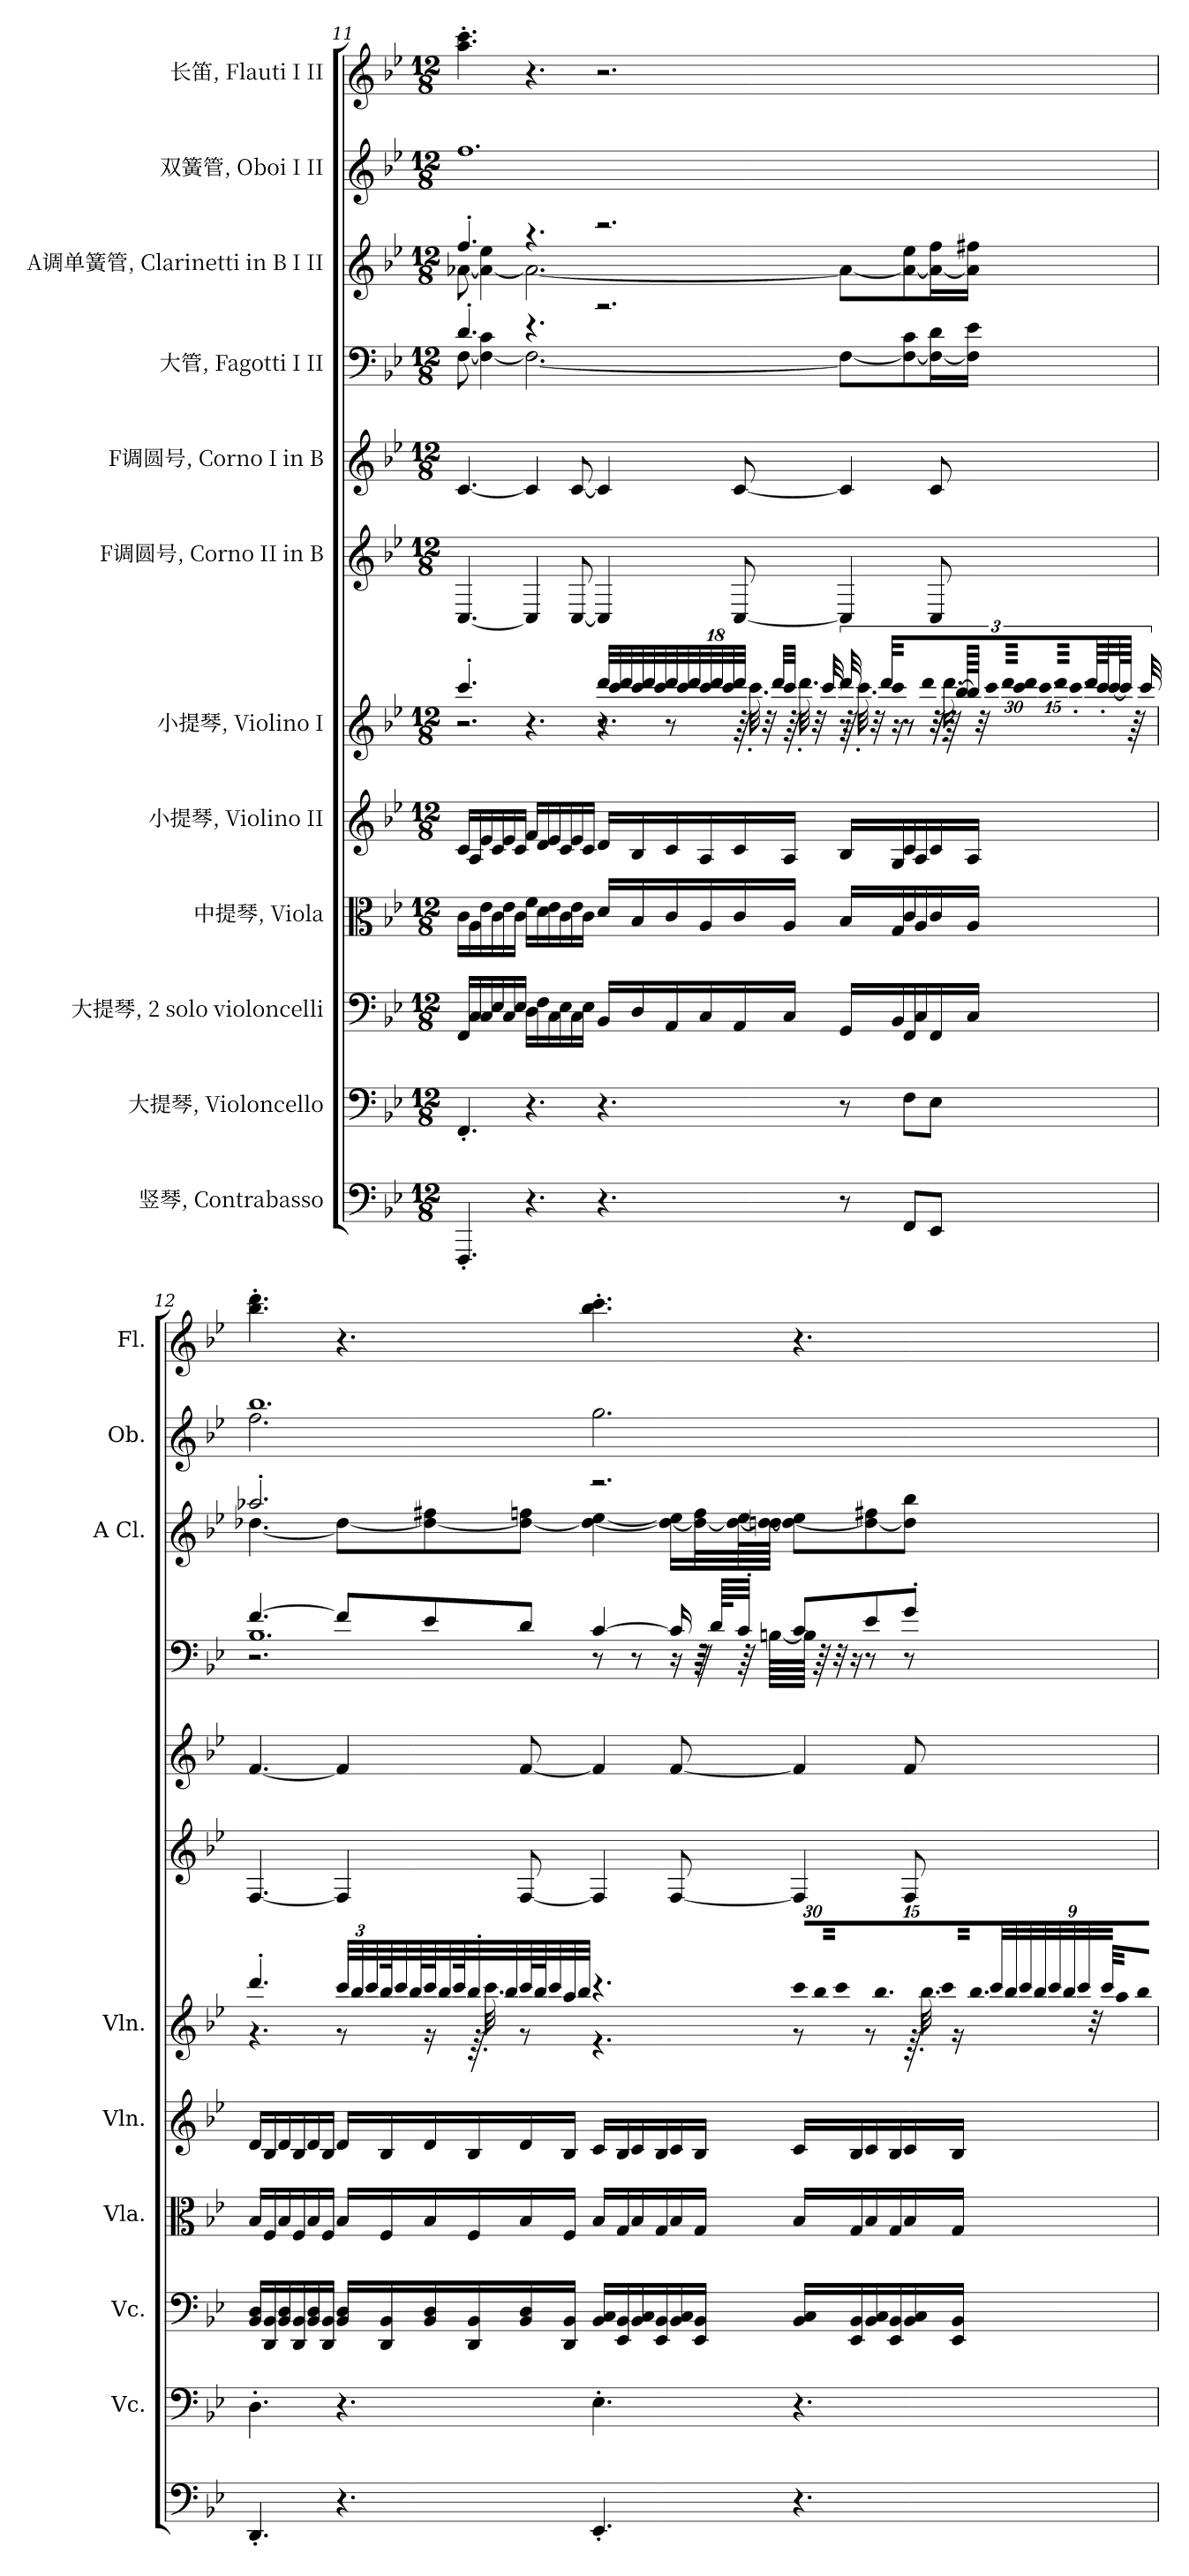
**kern	**kern	**kern	**kern	**kern	**kern	**kern	**kern	**kern	**kern	**kern	**kern
*part12	*part11	*part10	*part9	*part8	*part7	*part6	*part5	*part4	*part3	*part2	*part1
*staff12	*staff11	*staff10	*staff9	*staff8	*staff7	*staff6	*staff5	*staff4	*staff3	*staff2	*staff1
*I"竖琴, Contrabasso	*I"大提琴, Violoncello	*I"大提琴, 2 solo violoncelli	*I"中提琴, Viola	*I"小提琴, Violino II	*I"小提琴, Violino I	*I"F调圆号, Corno II in B	*I"F调圆号, Corno I in B	*I"大管, Fagotti I II	*I"A调单簧管, Clarinetti in B I II	*I"双簧管, Oboi I II	*I"长笛, Flauti I II
*	*I'Vc.	*I'Vc.	*I'Vla.	*I'Vln.	*I'Vln.	*	*	*	*I'A Cl.	*I'Ob.	*I'Fl.
!!LO:PB:g=z
*clefF4	*clefF4	*clefF4	*clefC3	*clefG2	*clefG2	*clefG2	*clefG2	*clefF4	*clefG2	*clefG2	*clefG2
*	*	*	*	*	*	*ITrd4c7	*ITrd4c7	*	*ITrd2c3	*	*
*k[b-e-]	*k[b-e-]	*k[b-e-]	*k[b-e-]	*k[b-e-]	*k[b-e-]	*k[b-e-a-]	*k[b-e-a-]	*k[b-e-]	*k[f#]	*k[b-e-]	*k[b-e-]
*M12/8	*M12/8	*M12/8	*M12/8	*M12/8	*M12/8	*M12/8	*M12/8	*M12/8	*M12/8	*M12/8	*M12/8
*MM58	*MM58	*MM58	*MM58	*MM58	*MM58	*MM58	*MM58	*MM58	*MM58	*MM58	*MM58
=11	=11	=11	=11	=11	=11	=11	=11	=11	=11	=11	=11
*	*	*	*	*	*^	*	*	*^	*^	*	*
*	*	*	*	*	*	*^	*	*	*	*	*	*	*	*
4.FFF'/	4.FF'/	16FF/LL	16c\LL	16c/LL	4.ccc'/	2.r	2.r	[4.FF/	[4.F/	4.d'/	[8F\	4.dd'/	[8fn\	1.ff	4.aa\' 4.ccc\'
.	.	16C/	16A\	16A/	.	.	.	.	.	.	.	.	.	.	.
.	.	16C/	16e-\	16e-/	.	.	.	.	.	.	4F\_ 4c\	.	4f\_ 4cc\	.	.
.	.	16E-/	16c\	16c/	.	.	.	.	.	.	.	.	.	.	.
.	.	16C/	16e-\	16e-/	.	.	.	.	.	.	.	.	.	.	.
.	.	16E-/JJ	16c\JJ	16c/JJ	.	.	.	.	.	.	.	.	.	.	.
*	*	*	*	*	*	*	*	*	*	*	*	*	*	*	*MM58
4.r	4.r	16D\LL	16f\LL	16f/LL	4.r	.	.	4FF/]	4F/]	4.r	2.F\_	4.r	2.f\_	.	4.r
.	.	16F\	16d\	16d/	.	.	.	.	.	.	.	.	.	.	.
.	.	16C\	16e-\	16e-/	.	.	.	.	.	.	.	.	.	.	.
.	.	16E-\	16c\	16c/	.	.	.	.	.	.	.	.	.	.	.
.	.	16C\	16e-\	16e-/	.	.	.	[8FF/	[8F/	.	.	.	.	.	.
.	.	16E-\JJ	16c\JJ	16c/JJ	.	.	.	.	.	.	.	.	.	.	.
*	*	*	*	*	*Xbrackettup	*	*	*	*	*	*	*	*	*	*
*	*	*	*	*	*	*	*	*	*	*	*	*	*	*	*MM58
4.r	4.r	16BB-/LL	16d/LL	16d/LL	48ddd/LLL	8r	4.r	4FF/]	4F/]	2.r	.	2.r	.	.	2.r
.	.	.	.	.	48ccc/	.	.	.	.	.	.	.	.	.	.
.	.	.	.	.	48ddd/	.	.	.	.	.	.	.	.	.	.
.	.	16D/	16B-/	16B-/	48ccc/	.	.	.	.	.	.	.	.	.	.
.	.	.	.	.	48ddd/	.	.	.	.	.	.	.	.	.	.
.	.	.	.	.	48ccc/	.	.	.	.	.	.	.	.	.	.
.	.	16AA/	16c/	16c/	48ddd/	8r	.	.	.	.	.	.	.	.	.
.	.	.	.	.	48ccc/	.	.	.	.	.	.	.	.	.	.
.	.	.	.	.	48ddd/	.	.	.	.	.	.	.	.	.	.
.	.	16C/	16A/	16A/	48ccc/	.	.	.	.	.	.	.	.	.	.
.	.	.	.	.	48ddd/	.	.	.	.	.	.	.	.	.	.
.	.	.	.	.	48ccc/	.	.	.	.	.	.	.	.	.	.
*	*	*	*	*	*brackettup	*	*	*	*	*	*	*	*	*	*
.	.	16AA/	16c/	16c/	48ddd/JJJ	64r	.	[8FF/	[8F/	.	.	.	.	.	.
.	.	.	.	.	.	32.ccc'\	.	.	.	.	.	.	.	.	.
.	.	.	.	.	48r	.	.	.	.	.	.	.	.	.	.
.	.	.	.	.	48ddd/LLL	.	.	.	.	.	.	.	.	.	.
.	.	16C/JJ	16A/JJ	16A/JJ	48ccc/JJJ	64r	.	.	.	.	.	.	.	.	.
.	.	.	.	.	.	32.ddd'\	.	.	.	.	.	.	.	.	.
.	.	.	.	.	48r	.	.	.	.	.	.	.	.	.	.
.	.	.	.	.	48ccc/	.	.	.	.	.	.	.	.	.	.
8r	8r	16GG/LL	16B-/LL	16B-/LL	48ddd/	64r	8r	4FF/]	4F/]	.	8F\L_	.	8f\L_	.	.
.	.	.	.	.	.	32.ccc'\	.	.	.	.	.	.	.	.	.
.	.	.	.	.	48r	.	.	.	.	.	.	.	.	.	.
.	.	.	.	.	48ddd/LLL	.	.	.	.	.	.	.	.	.	.
.	.	16BB-/	16G/	16G/	64ccc/L	16r	.	.	.	.	.	.	.	.	.
.	.	.	.	.	64ddd/J	.	.	.	.	.	.	.	.	.	.
.	.	.	.	.	32ccc/	.	.	.	.	.	.	.	.	.	.
*	*	*	*	*	*Xbrackettup	*	*	*	*	*	*	*	*	*	*
!	!	!	!	!	!LO:N:vis=256%9	!	!	!	!	!	!	!	!	!	!
8FF/L	8F\L	16FF/	16c/	16c/	960%17ddd/L	8r	8r	.	.	.	8F\_ 8c\	.	8f\_ 8cc\	.	.
!	!	!	!	!	!LO:N:vis=256%9	!	!	!	!	!	!	!	!	!	!
.	.	.	.	.	960%17ccc/	.	.	.	.	.	.	.	.	.	.
.	.	.	.	.	1920ryy	.	.	.	.	.	.	.	.	.	.
!	!	!	!	!	!LO:N:vis=256%9	!	!	!	!	!	!	!	!	!	!
.	.	.	.	.	960%17ddd/	.	.	.	.	.	.	.	.	.	.
!	!	!	!	!	!LO:N:vis=32.	!	!	!	!	!	!	!	!	!	!
.	.	.	.	.	640%17ccc/	.	.	.	.	.	.	.	.	.	.
.	.	16C/	16A/	16A/	.	.	.	.	.	.	.	.	.	.	.
!	!	!	!	!	!LO:N:vis=256%9	!	!	!	!	!	!	!	!	!	!
.	.	.	.	.	960%17ddd/	.	.	.	.	.	.	.	.	.	.
.	.	.	.	.	1920ryy	.	.	.	.	.	.	.	.	.	.
!	!	!	!	!	!LO:N:vis=32.	!	!	!	!	!	!	!	!	!	!
.	.	.	.	.	640%17ccc'/	.	.	.	.	.	.	.	.	.	.
8EE-/J	8E-\J	16FF/	16c/	16c/	64ddd/J	32r	32r	8FF/	8F/	.	16F\_ 16d\L	.	16f\_ 16dd\L	.	.
.	.	.	.	.	32ccc'/	.	.	.	.	.	.	.	.	.	.
.	.	.	.	.	.	16.ddd'\	64r	.	.	.	.	.	.	.	.
.	.	.	.	.	[64ccc/L	.	[64bb-/KLLL	.	.	.	.	.	.	.	.
.	.	16C/JJ	16A/JJ	16A/JJ	64ccc/JJJJ]	.	32bb-/JJJ]	.	.	.	16F\] 16e-\JJ	.	16f\] 16dd#X\JJ	.	.
.	.	.	.	.	64r	.	.	.	.	.	.	.	.	.	.
.	.	.	.	.	32ccc/	.	32r	.	.	.	.	.	.	.	.
*	*	*	*	*	*v	*v	*v	*	*	*v	*v	*	*	*	*
!!LO:PB:g=z
=12	=12	=12	=12	=12	=12	=12	=12	=12	=12	=12	=12	=12
*	*	*	*	*	*	*	*	*	*	*	*	*MM58
*	*	*	*	*	*^	*	*	*^	*	*	*^	*
*	*	*	*	*	*	*	*	*	*	*^	*	*	*	*	*
4.DD'/	4.D'\	16BB-/ 16D/LL	16B-/LL	16d/LL	4.ddd'/	4.r	[4.BB-/	[4.B-/	[4.f/	2.r	1.B-	2.ffn'/	[4.b-X\	1.bb-	2.ff\	4.bb-\' 4.ddd\'
.	.	16DD/ 16BB-/	16F/	16B-/	.	.	.	.	.	.	.	.	.	.	.	.
.	.	16BB-/ 16D/	16B-/	16d/	.	.	.	.	.	.	.	.	.	.	.	.
.	.	16DD/ 16BB-/	16F/	16B-/	.	.	.	.	.	.	.	.	.	.	.	.
.	.	16BB-/ 16D/	16B-/	16d/	.	.	.	.	.	.	.	.	.	.	.	.
.	.	16DD/ 16BB-/JJ	16F/JJ	16B-/JJ	.	.	.	.	.	.	.	.	.	.	.	.
*	*	*	*	*	*	*	*	*	*	*	*	*	*	*	*	*MM58
4.r	4.r	16BB-/ 16D/LL	16B-/LL	16d/LL	48ccc/LLL	8r	4BB-/]	4B-/]	8f/L]	.	.	.	8b-\L_	.	.	4.r
.	.	.	.	.	48bb-/	.	.	.	.	.	.	.	.	.	.	.
.	.	.	.	.	48ccc/	.	.	.	.	.	.	.	.	.	.	.
.	.	16DD/ 16BB-/	16F/	16B-/	64bb-/K	.	.	.	.	.	.	.	.	.	.	.
.	.	.	.	.	32ccc/	.	.	.	.	.	.	.	.	.	.	.
.	.	.	.	.	64bb-/L	.	.	.	.	.	.	.	.	.	.	.
.	.	16BB-/ 16D/	16B-/	16d/	64ccc/J	16r	.	.	8e-/	.	.	.	8b-\_ 8dd#X\	.	.	.
.	.	.	.	.	32bb-/	.	.	.	.	.	.	.	.	.	.	.
.	.	.	.	.	64ccc/K	.	.	.	.	.	.	.	.	.	.	.
.	.	16DD/ 16BB-/	16F/	16B-/	32bb-'/	64r	.	.	.	.	.	.	.	.	.	.
.	.	.	.	.	.	32.ccc'\	.	.	.	.	.	.	.	.	.	.
.	.	.	.	.	32bb-/	.	.	.	.	.	.	.	.	.	.	.
.	.	16BB-/ 16D/	16B-/	16d/	64ccc/L	8r	[8BB-/	[8B-/	8d/J	.	.	.	8b-\_ 8ddn\J	.	.	.
.	.	.	.	.	64bb-/J	.	.	.	.	.	.	.	.	.	.	.
.	.	.	.	.	32ccc/	.	.	.	.	.	.	.	.	.	.	.
.	.	16DD/ 16BB-/JJ	16F/JJ	16B-/JJ	32aa/	.	.	.	.	.	.	.	.	.	.	.
.	.	.	.	.	32bb-/JJJ	.	.	.	.	.	.	.	.	.	.	.
*	*	*	*	*	*	*	*	*	*	*	*	*	*	*	*	*MM58
4.EE-'/	4.E-'\	16BB-/ 16C/LL	16B-/LL	16c/LL	4.r	4.r	4BB-/]	4B-/]	[4c/	8r	.	2.r	4b-\_ [4cc\	.	2.gg\	4.bb-\' 4.ccc\'
.	.	16EE-/ 16BB-/	16G/	16B-/	.	.	.	.	.	.	.	.	.	.	.	.
.	.	16BB-/ 16C/	16B-/	16c/	.	.	.	.	.	8r	.	.	.	.	.	.
.	.	16EE-/ 16BB-/	16G/	16B-/	.	.	.	.	.	.	.	.	.	.	.	.
.	.	16BB-/ 16C/	16B-/	16c/	.	.	[8BB-/	[8B-/	16c/]	16r	.	.	16b-\_ 16cc\]LL	.	.	.
.	.	16EE-/ 16BB-/JJ	16G/JJ	16B-/JJ	.	.	.	.	64r	32r	.	.	32b-\_ 32dd\L	.	.	.
.	.	.	.	.	.	.	.	.	64d/KLLL	.	.	.	.	.	.	.
.	.	.	.	.	.	.	.	.	32c'/JJJ	64r	.	.	64b-\_ 64cc\L	.	.	.
.	.	.	.	.	.	.	.	.	.	[64Bn\LLLL	.	.	64b-\_ 64bn\JJJJ	.	.	.
*	*	*	*	*	*	*	*	*	*	*	*	*	*	*	*	*MM58
!	!	!	!	!	!LO:N:vis=256%9	!	!	!	!	!	!	!	!	!	!	!
4.r	4.r	16BB-/ 16C/LL	16B-/LL	16c/LL	960%17ccc/LLLL	8r	4BB-/]	4B-/]	8c/L	64B\JJJJ]	.	.	8b-\_ 8cc\L	.	.	4.r
.	.	.	.	.	.	.	.	.	.	64r	.	.	.	.	.	.
!	!	!	!	!	!LO:N:vis=256%9	!	!	!	!	!	!	!	!	!	!	!
.	.	.	.	.	960%17bb-/	.	.	.	.	.	.	.	.	.	.	.
.	.	.	.	.	.	.	.	.	.	32r	.	.	.	.	.	.
.	.	.	.	.	1920ryy	.	.	.	.	.	.	.	.	.	.	.
!	!	!	!	!	!LO:N:vis=256%9	!	!	!	!	!	!	!	!	!	!	!
.	.	.	.	.	960%17ccc/	.	.	.	.	.	.	.	.	.	.	.
!	!	!	!	!	!LO:N:vis=32.	!	!	!	!	!	!	!	!	!	!	!
.	.	.	.	.	640%17bb-/	.	.	.	.	.	.	.	.	.	.	.
.	.	16EE-/ 16BB-/	16G/	16B-/	.	.	.	.	.	16r	.	.	.	.	.	.
!	!	!	!	!	!LO:N:vis=256%9	!	!	!	!	!	!	!	!	!	!	!
.	.	.	.	.	960%17ccc/	.	.	.	.	.	.	.	.	.	.	.
.	.	.	.	.	1920ryy	.	.	.	.	.	.	.	.	.	.	.
!	!	!	!	!	!LO:N:vis=32.	!	!	!	!	!	!	!	!	!	!	!
.	.	.	.	.	640%17bb-/J	.	.	.	.	.	.	.	.	.	.	.
.	.	16BB-/ 16C/	16B-/	16c/	48ccc/	8r	.	.	8e-/	8r	.	.	8b-\_ 8dd#X\	.	.	.
.	.	.	.	.	48bb-/	.	.	.	.	.	.	.	.	.	.	.
.	.	.	.	.	48ccc/	.	.	.	.	.	.	.	.	.	.	.
.	.	16EE-/ 16BB-/	16G/	16B-/	48bb-/	.	.	.	.	.	.	.	.	.	.	.
.	.	.	.	.	48ccc/	.	.	.	.	.	.	.	.	.	.	.
.	.	.	.	.	48bb-/	.	.	.	.	.	.	.	.	.	.	.
*	*	*	*	*	*brackettup	*	*	*	*	*	*	*	*	*	*	*
.	.	16BB-/ 16C/	16B-/	16c/	48ccc/JJJ	64r	8BB-/	8B-/	8g'/J	8r	.	.	8b-\] 8gg\J	.	.	.
.	.	.	.	.	.	32.bb-'\	.	.	.	.	.	.	.	.	.	.
.	.	.	.	.	48r	.	.	.	.	.	.	.	.	.	.	.
.	.	.	.	.	48ccc/LLL	.	.	.	.	.	.	.	.	.	.	.
.	.	16EE-/ 16BB-/JJ	16G/JJ	16B-/JJ	32aa/	16r	.	.	.	.	.	.	.	.	.	.
.	.	.	.	.	32bb-/JJJ	.	.	.	.	.	.	.	.	.	.	.
*	*	*	*	*	*	*	*	*	*v	*v	*v	*	*	*v	*v	*
*	*	*	*	*	*v	*v	*	*	*	*v	*v	*	*
=	=	=	=	=	=	=	=	=	=	=	=
*-	*-	*-	*-	*-	*-	*-	*-	*-	*-	*-	*-
